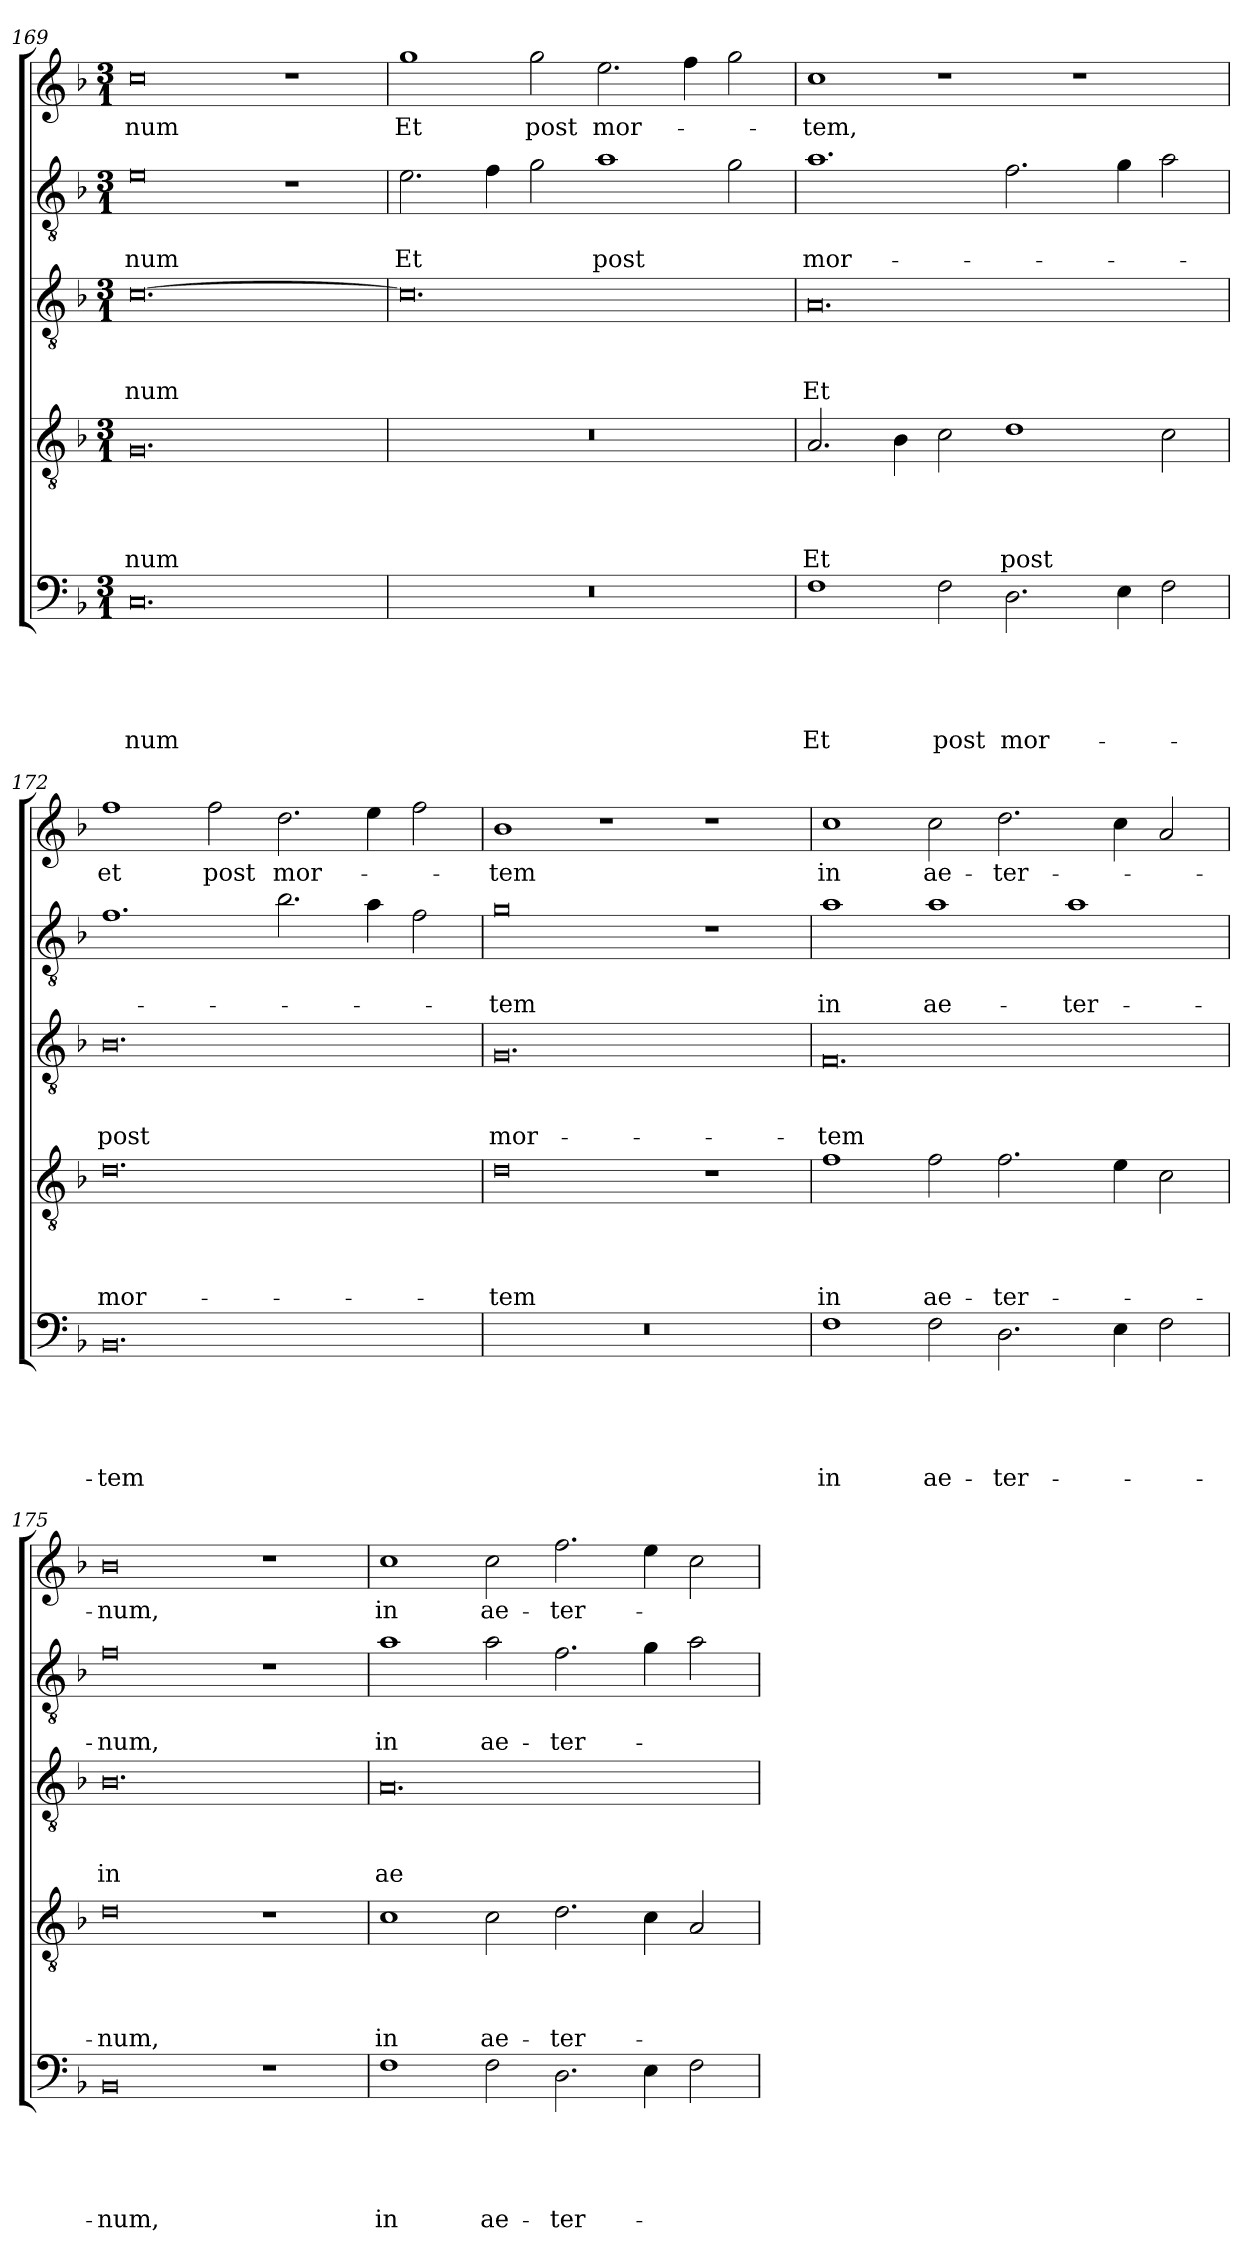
**kern	**text	**text	**text	**text	**text	**kern	**text	**text	**text	**text	**kern	**text	**text	**text	**kern	**text	**text	**kern	**text
*part5	*part5	*part5	*part5	*part5	*part5	*part4	*part4	*part4	*part4	*part4	*part3	*part3	*part3	*part3	*part2	*part2	*part2	*part1	*part1
*staff5	*staff5	*staff5	*staff5	*staff5	*staff5	*staff4	*staff4	*staff4	*staff4	*staff4	*staff3	*staff3	*staff3	*staff3	*staff2	*staff2	*staff2	*staff1	*staff1
*clefF4	*	*	*	*	*	*clefGv2	*	*	*	*	*clefGv2	*	*	*	*clefGv2	*	*	*clefG2	*
*k[b-]	*	*	*	*	*	*k[b-]	*	*	*	*	*k[b-]	*	*	*	*k[b-]	*	*	*k[b-]	*
*F:	*	*	*	*	*	*F:	*	*	*	*	*F:	*	*	*	*F:	*	*	*F:	*
*M3/1	*	*	*	*	*	*M3/1	*	*	*	*	*M3/1	*	*	*	*M3/1	*	*	*M3/1	*
=169	=169	=169	=169	=169	=169	=169	=169	=169	=169	=169	=169	=169	=169	=169	=169	=169	=169	=169	=169
!	!	!	!	!	!LO:LY:b	!	!	!	!	!LO:LY:b	!	!	!	!LO:LY:b	!	!	!LO:LY:b	!	!LO:LY:b
0.C	.	.	.	.	-num	0.G	.	.	.	-num	[0.c	.	.	-num	0e	.	-num	0cc	-num
.	.	.	.	.	.	.	.	.	.	.	.	.	.	.	1r	.	.	1r	.
!!LO:PB:g=z
=170	=170	=170	=170	=170	=170	=170	=170	=170	=170	=170	=170	=170	=170	=170	=170	=170	=170	=170	=170
!	!	!	!	!	!	!	!	!	!	!	!	!	!	!	!	!	!LO:LY:b	!	!LO:LY:b
0.r	.	.	.	.	.	0.r	.	.	.	.	0.c]	.	.	.	2.e\	.	Et	1gg	Et
.	.	.	.	.	.	.	.	.	.	.	.	.	.	.	4f\	.	.	.	.
!	!	!	!	!	!	!	!	!	!	!	!	!	!	!	!	!	!	!	!LO:LY:b
.	.	.	.	.	.	.	.	.	.	.	.	.	.	.	2g\	.	.	2gg\	post
!	!	!	!	!	!	!	!	!	!	!	!	!	!	!	!	!	!LO:LY:b	!	!LO:LY:b
.	.	.	.	.	.	.	.	.	.	.	.	.	.	.	1a	.	post	2.ee\	mor-
.	.	.	.	.	.	.	.	.	.	.	.	.	.	.	.	.	.	4ff\	.
.	.	.	.	.	.	.	.	.	.	.	.	.	.	.	2g\	.	.	2gg\	.
=171	=171	=171	=171	=171	=171	=171	=171	=171	=171	=171	=171	=171	=171	=171	=171	=171	=171	=171	=171
!	!	!	!	!	!LO:LY:b	!	!	!	!	!LO:LY:b	!	!	!	!LO:LY:b	!	!	!LO:LY:b	!	!LO:LY:b
1F	.	.	.	.	Et	2.A/	.	.	.	Et	0.A	.	.	Et	1.a	.	mor-	1cc	-tem,
.	.	.	.	.	.	4B-\	.	.	.	.	.	.	.	.	.	.	.	.	.
!	!	!	!	!	!LO:LY:b	!	!	!	!	!	!	!	!	!	!	!	!	!	!
2F\	.	.	.	.	post	2c\	.	.	.	.	.	.	.	.	.	.	.	1r	.
!	!	!	!	!	!LO:LY:b	!	!	!	!	!LO:LY:b	!	!	!	!	!	!	!	!	!
2.D\	.	.	.	.	mor-	1d	.	.	.	post	.	.	.	.	2.f\	.	.	.	.
.	.	.	.	.	.	.	.	.	.	.	.	.	.	.	.	.	.	1r	.
4E\	.	.	.	.	.	.	.	.	.	.	.	.	.	.	4g\	.	.	.	.
2F\	.	.	.	.	.	2c\	.	.	.	.	.	.	.	.	2a\	.	.	.	.
=172	=172	=172	=172	=172	=172	=172	=172	=172	=172	=172	=172	=172	=172	=172	=172	=172	=172	=172	=172
!	!	!	!	!	!LO:LY:b	!	!	!	!	!LO:LY:b	!	!	!	!LO:LY:b	!	!	!	!	!LO:LY:b
0.BB-	.	.	.	.	-tem	0.d	.	.	.	mor-	0.B-	.	.	post	1.f	.	.	1ff	et
!	!	!	!	!	!	!	!	!	!	!	!	!	!	!	!	!	!	!	!LO:LY:b
.	.	.	.	.	.	.	.	.	.	.	.	.	.	.	.	.	.	2ff\	post
!	!	!	!	!	!	!	!	!	!	!	!	!	!	!	!	!	!	!	!LO:LY:b
.	.	.	.	.	.	.	.	.	.	.	.	.	.	.	2.b-\	.	.	2.dd\	mor-
.	.	.	.	.	.	.	.	.	.	.	.	.	.	.	4a\	.	.	4ee\	.
.	.	.	.	.	.	.	.	.	.	.	.	.	.	.	2f\	.	.	2ff\	.
=173	=173	=173	=173	=173	=173	=173	=173	=173	=173	=173	=173	=173	=173	=173	=173	=173	=173	=173	=173
!	!	!	!	!	!	!	!	!	!	!LO:LY:b	!	!	!	!LO:LY:b	!	!	!LO:LY:b	!	!LO:LY:b
0.r	.	.	.	.	.	0d	.	.	.	-tem	0.G	.	.	mor-	0g	.	-tem	1b-	-tem
.	.	.	.	.	.	.	.	.	.	.	.	.	.	.	.	.	.	1r	.
.	.	.	.	.	.	1r	.	.	.	.	.	.	.	.	1r	.	.	1r	.
!!LO:LB:g=z
=174	=174	=174	=174	=174	=174	=174	=174	=174	=174	=174	=174	=174	=174	=174	=174	=174	=174	=174	=174
!	!	!	!	!	!LO:LY:b	!	!	!	!	!LO:LY:b	!	!	!	!LO:LY:b	!	!	!LO:LY:b	!	!LO:LY:b
1F	.	.	.	.	in	1f	.	.	.	in	0.F	.	.	-tem	1a	.	in	1cc	in
!	!	!	!	!	!LO:LY:b	!	!	!	!	!LO:LY:b	!	!	!	!	!	!	!LO:LY:b	!	!LO:LY:b
2F\	.	.	.	.	ae-	2f\	.	.	.	ae-	.	.	.	.	1a	.	ae-	2cc\	ae-
!	!	!	!	!	!LO:LY:b	!	!	!	!	!LO:LY:b	!	!	!	!	!	!	!	!	!LO:LY:b
2.D\	.	.	.	.	-ter-	2.f\	.	.	.	-ter-	.	.	.	.	.	.	.	2.dd\	-ter-
!	!	!	!	!	!	!	!	!	!	!	!	!	!	!	!	!	!LO:LY:b	!	!
.	.	.	.	.	.	.	.	.	.	.	.	.	.	.	1a	.	-ter-	.	.
4E\	.	.	.	.	.	4e\	.	.	.	.	.	.	.	.	.	.	.	4cc\	.
2F\	.	.	.	.	.	2c\	.	.	.	.	.	.	.	.	.	.	.	2a/	.
=175	=175	=175	=175	=175	=175	=175	=175	=175	=175	=175	=175	=175	=175	=175	=175	=175	=175	=175	=175
!	!	!	!	!	!LO:LY:b	!	!	!	!	!LO:LY:b	!	!	!	!LO:LY:b	!	!	!LO:LY:b	!	!LO:LY:b
0BB-	.	.	.	.	-num,	0d	.	.	.	-num,	0.B-	.	.	in	0f	.	-num,	0b-	-num,
1r	.	.	.	.	.	1r	.	.	.	.	.	.	.	.	1r	.	.	1r	.
=176	=176	=176	=176	=176	=176	=176	=176	=176	=176	=176	=176	=176	=176	=176	=176	=176	=176	=176	=176
!	!	!	!	!	!LO:LY:b	!	!	!	!	!LO:LY:b	!	!	!	!LO:LY:b	!	!	!LO:LY:b	!	!LO:LY:b
1F	.	.	.	.	in	1c	.	.	.	in	0.A	.	.	ae-	1a	.	in	1cc	in
!	!	!	!	!	!LO:LY:b	!	!	!	!	!LO:LY:b	!	!	!	!	!	!	!LO:LY:b	!	!LO:LY:b
2F\	.	.	.	.	ae-	2c\	.	.	.	ae-	.	.	.	.	2a\	.	ae-	2cc\	ae-
!	!	!	!	!	!LO:LY:b	!	!	!	!	!LO:LY:b	!	!	!	!	!	!	!LO:LY:b	!	!LO:LY:b
2.D\	.	.	.	.	-ter-	2.d\	.	.	.	-ter-	.	.	.	.	2.f\	.	-ter-	2.ff\	-ter-
4E\	.	.	.	.	.	4c\	.	.	.	.	.	.	.	.	4g\	.	.	4ee\	.
2F\	.	.	.	.	.	2A/	.	.	.	.	.	.	.	.	2a\	.	.	2cc\	.
=	=	=	=	=	=	=	=	=	=	=	=	=	=	=	=	=	=	=	=
*-	*-	*-	*-	*-	*-	*-	*-	*-	*-	*-	*-	*-	*-	*-	*-	*-	*-	*-	*-
